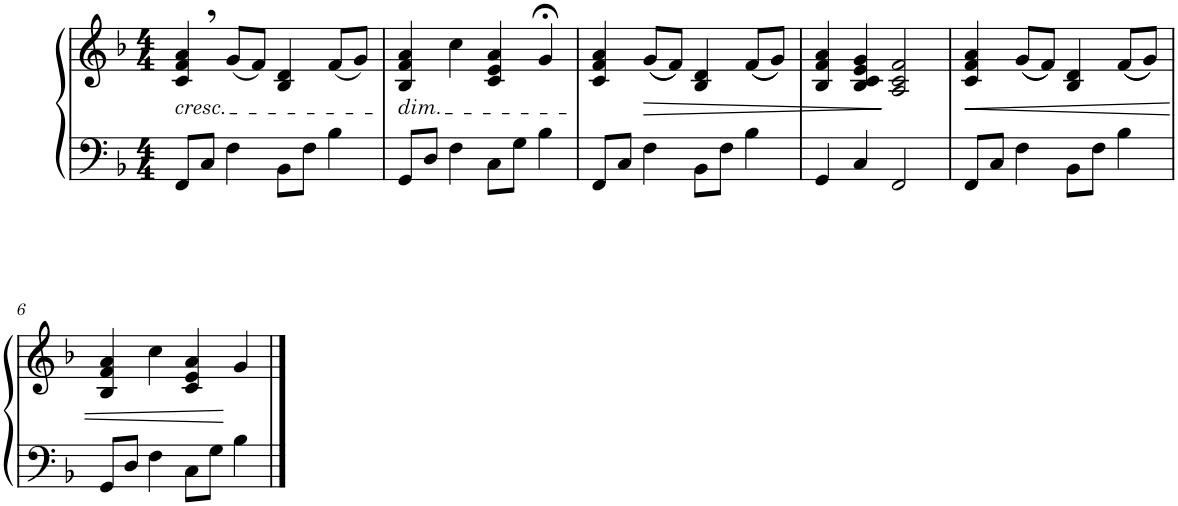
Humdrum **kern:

**kern	**kern	**dynam
*part1	*part1	*part1
*staff2	*staff1	*staff1/2
*I"Piano	*	*
*I'Pno.	*	*
*clefF4	*clefG2	*
*k[b-]	*k[b-]	*
*M4/4	*M4/4	*
=1	=1	=1
!	!LO:TX:b:i:t=cresc.	!
8FF/L	4c/, 4f/, 4a/,	.
8C/J	.	.
4F\	(8g/L	.
.	8f/J)	.
8BB-\L	4B-/ 4d/	.
8F\J	.	.
4B-\	(8f/L	.
.	8g/J)	.
=2	=2	=2
!	!LO:TX:b:i:t=dim.	!
8GG/L	4B-/ 4f/ 4a/	.
8D/J	.	.
4F\	4cc\	.
8C\L	4c/ 4e/ 4a/	.
8G\J	.	.
4B-\	4g;</	.
=3	=3	=3
8FF/L	4c/ 4f/ 4a/	.
8C/J	.	.
!	!	!LO:HP:b
4F\	((8g/L	>
.	8f/J))	.
8BB-\L	4B-/ 4d/	.
8F\J	.	.
4B-\	((8f/L	.
.	8g/J))	.
=4	=4	=4
4GG/	4B-/ 4f/ 4a/	.
4C/	4B-/ 4c/ 4e/ 4g/	.
2FF/	2A/ 2c/ 2f/	]
=5	=5	=5
!	!	!LO:HP:b
8FF/L	4c/ 4f/ 4a/	<
8C/J	.	.
4F\	((8g/L	.
.	8f/J))	.
8BB-\L	4B-/ 4d/	.
8F\J	.	.
4B-\	((8f/L	.
.	8g/J))	.
!!LO:LB:g=z
=6	=6	=6
8GG/L	4B-/ 4f/ 4a/	.
8D/J	.	.
4F\	4cc\	.
8C\L	4c/ 4e/ 4a/	.
8G\J	.	.
4B-\	4g/	[
==	==	==
*-	*-	*-
